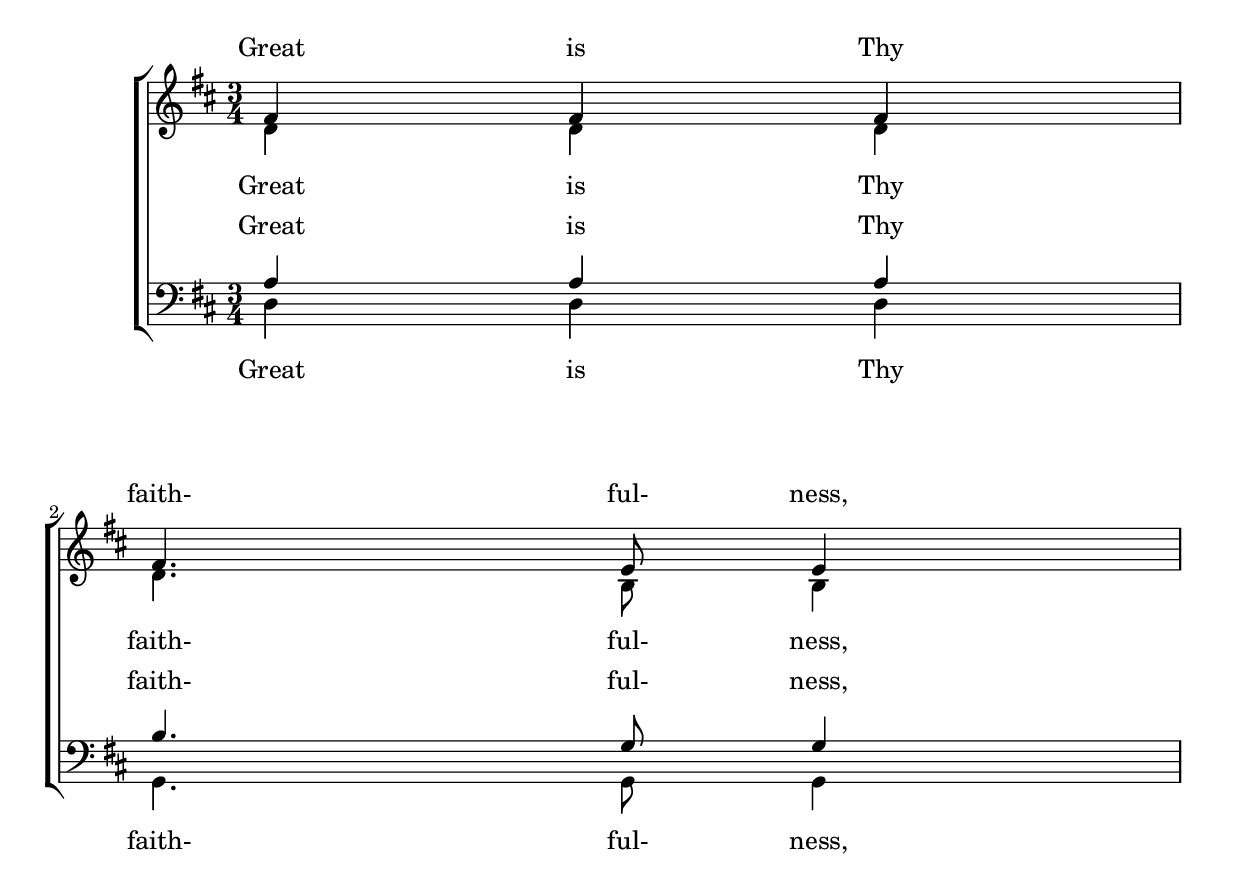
\version "2.13.47"

\header {
  lsrtags = "vocal-music"

  doctitle = "Obtaining 2.12 lyrics spacing in newer versions"

  texidoc = "
The vertical spacing engine changed for version 2.14.  This can
cause lyrics to be spaced differently.  It is possible to set
properties for @code{Lyric} and @code{Staff} contexts to get the
spacing engine to behave as it did in version 2.12.
"
}

global = {
  \key d \major
  \time 3/4
}

sopMusic = \relative c' {
  % VERSE ONE
  fis4 fis fis | \break
  fis4. e8 e4
}

altoMusic = \relative c' {
  % VERSE ONE
  d4 d d |
  d4. b8 b4 |
}

tenorMusic = \relative c' {
  a4 a a |
  b4. g8 g4 |
}

bassMusic = \relative c {
  d4 d d |
  g,4. g8 g4 |
}

words = \lyricmode {
  Great is Thy faith- ful- ness,
}

\score {
  \new ChoirStaff <<
    \new Lyrics = sopranos
    \new Staff = women <<
      \new Voice = "sopranos" {
        \voiceOne
        \global \sopMusic
      }
      \new Voice = "altos" {
        \voiceTwo
        \global \altoMusic
      }
    >>
    \new Lyrics = "altos"
    \new Lyrics = "tenors"
    \new Staff = men <<
      \clef bass
      \new Voice = "tenors" {
        \voiceOne
        \global \tenorMusic
      }
      \new Voice = "basses" {
        \voiceTwo  \global \bassMusic
      }
    >>
    \new Lyrics = basses
    \context Lyrics = sopranos \lyricsto sopranos \words
    \context Lyrics = altos \lyricsto altos \words
    \context Lyrics = tenors \lyricsto tenors \words
    \context Lyrics = basses \lyricsto basses \words
  >>
  \layout {
    \context {
      \Lyrics
      \override VerticalAxisGroup #'staff-affinity = ##f
      \override VerticalAxisGroup #'staff-staff-spacing =
        #'((basic-distance . 0)
	   (minimum-distance . 2)
	   (padding . 2))
    }
    \context {
      \Staff
      \override VerticalAxisGroup #'staff-staff-spacing =
        #'((basic-distance . 0)
	   (minimum-distance . 2)
	   (padding . 2))
    }
  }
}

